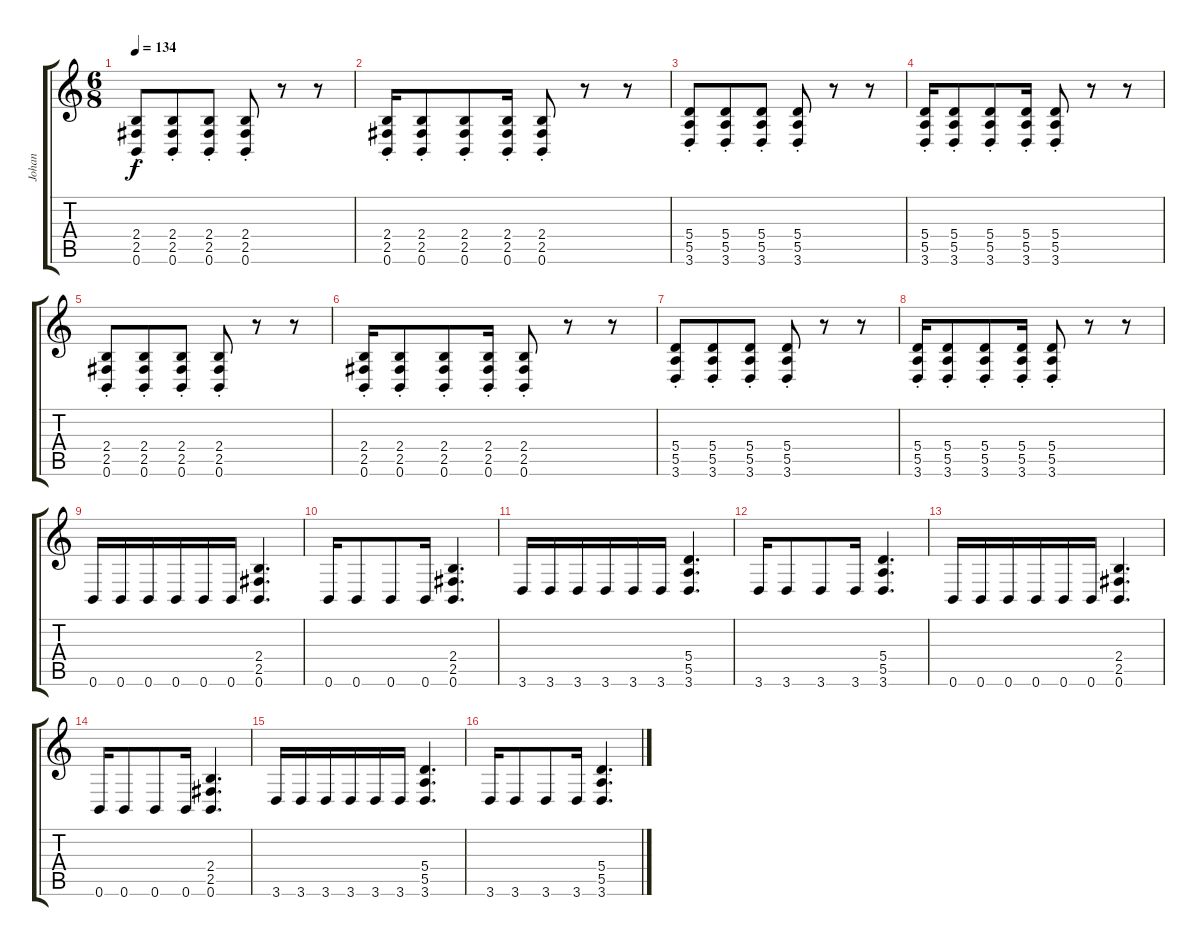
\track ("Johan" "Johan") {instrument distortionguitar}
\staff {score tabs}
\tuning (B3 Gb3 D3 A2 E2 B1) {hide}
\ts (6 8)
\tempo 134
\clef g2
\ks c
(2.4{st} 2.5{st} 0.6{st}).8{dy f} (2.4 2.5{st} 0.6).8 (2.4 2.5{st} 0.6).8 (2.4 2.5{st} 0.6).8 r.8 r.8 |
(2.4 2.5{st} 0.6).16 (2.4 2.5{st} 0.6).8 (2.4 2.5{st} 0.6).8 (2.4 2.5{st} 0.6).16 (2.4 2.5{st} 0.6).8 r.8 r.8 |
(5.4 5.5{st} 3.6).8 (5.4 5.5{st} 3.6).8 (5.4 5.5{st} 3.6).8 (5.4 5.5{st} 3.6).8 r.8 r.8 |
(5.4 5.5{st} 3.6).16 (5.4 5.5{st} 3.6).8 (5.4 5.5{st} 3.6).8 (5.4 5.5{st} 3.6).16 (5.4 5.5{st} 3.6).8 r.8 r.8 |
(2.4{st} 2.5{st} 0.6{st}).8 (2.4 2.5{st} 0.6).8 (2.4 2.5{st} 0.6).8 (2.4 2.5{st} 0.6).8 r.8 r.8 |
(2.4 2.5{st} 0.6).16 (2.4 2.5{st} 0.6).8 (2.4 2.5{st} 0.6).8 (2.4 2.5{st} 0.6).16 (2.4 2.5{st} 0.6).8 r.8 r.8 |
(5.4 5.5{st} 3.6).8 (5.4 5.5{st} 3.6).8 (5.4 5.5{st} 3.6).8 (5.4 5.5{st} 3.6).8 r.8 r.8 |
(5.4 5.5{st} 3.6).16 (5.4 5.5{st} 3.6).8 (5.4 5.5{st} 3.6).8 (5.4 5.5{st} 3.6).16 (5.4 5.5{st} 3.6).8 r.8 r.8 |
0.6.16 0.6.16 0.6.16 0.6.16 0.6.16 0.6.16 (2.4 2.5 0.6).4{d} |
0.6.16 0.6.8 0.6.8 0.6.16 (2.4 2.5 0.6).4{d} |
3.6.16 3.6.16 3.6.16 3.6.16 3.6.16 3.6.16 (5.4 5.5 3.6).4{d} |
3.6.16 3.6.8 3.6.8 3.6.16 (5.4 5.5 3.6).4{d} |
0.6.16 0.6.16 0.6.16 0.6.16 0.6.16 0.6.16 (2.4 2.5 0.6).4{d} |
0.6.16 0.6.8 0.6.8 0.6.16 (2.4 2.5 0.6).4{d} |
3.6.16 3.6.16 3.6.16 3.6.16 3.6.16 3.6.16 (5.4 5.5 3.6).4{d} |
3.6.16 3.6.8 3.6.8 3.6.16 (5.4 5.5 3.6).4{d}
